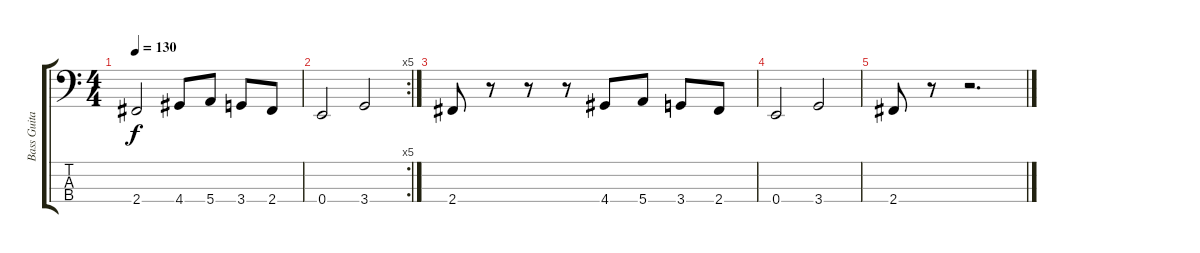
\track ("Bass Guitar" "Bass Guita") {instrument distortionguitar}
\staff {score tabs}
\tuning (G2 D2 A1 E1) {hide}
\ts (4 4)
\tempo 130
\clef f4
\ks c
2.4.2{dy f} 4.4.8 5.4.8 3.4.8 2.4.8 |
\rc 5
0.4.2 3.4.2 |
2.4.8 r.8 r.8 r.8 4.4.8 5.4.8 3.4.8 2.4.8 |
0.4.2 3.4.2 |
2.4.8 r.8 r.2{d}
